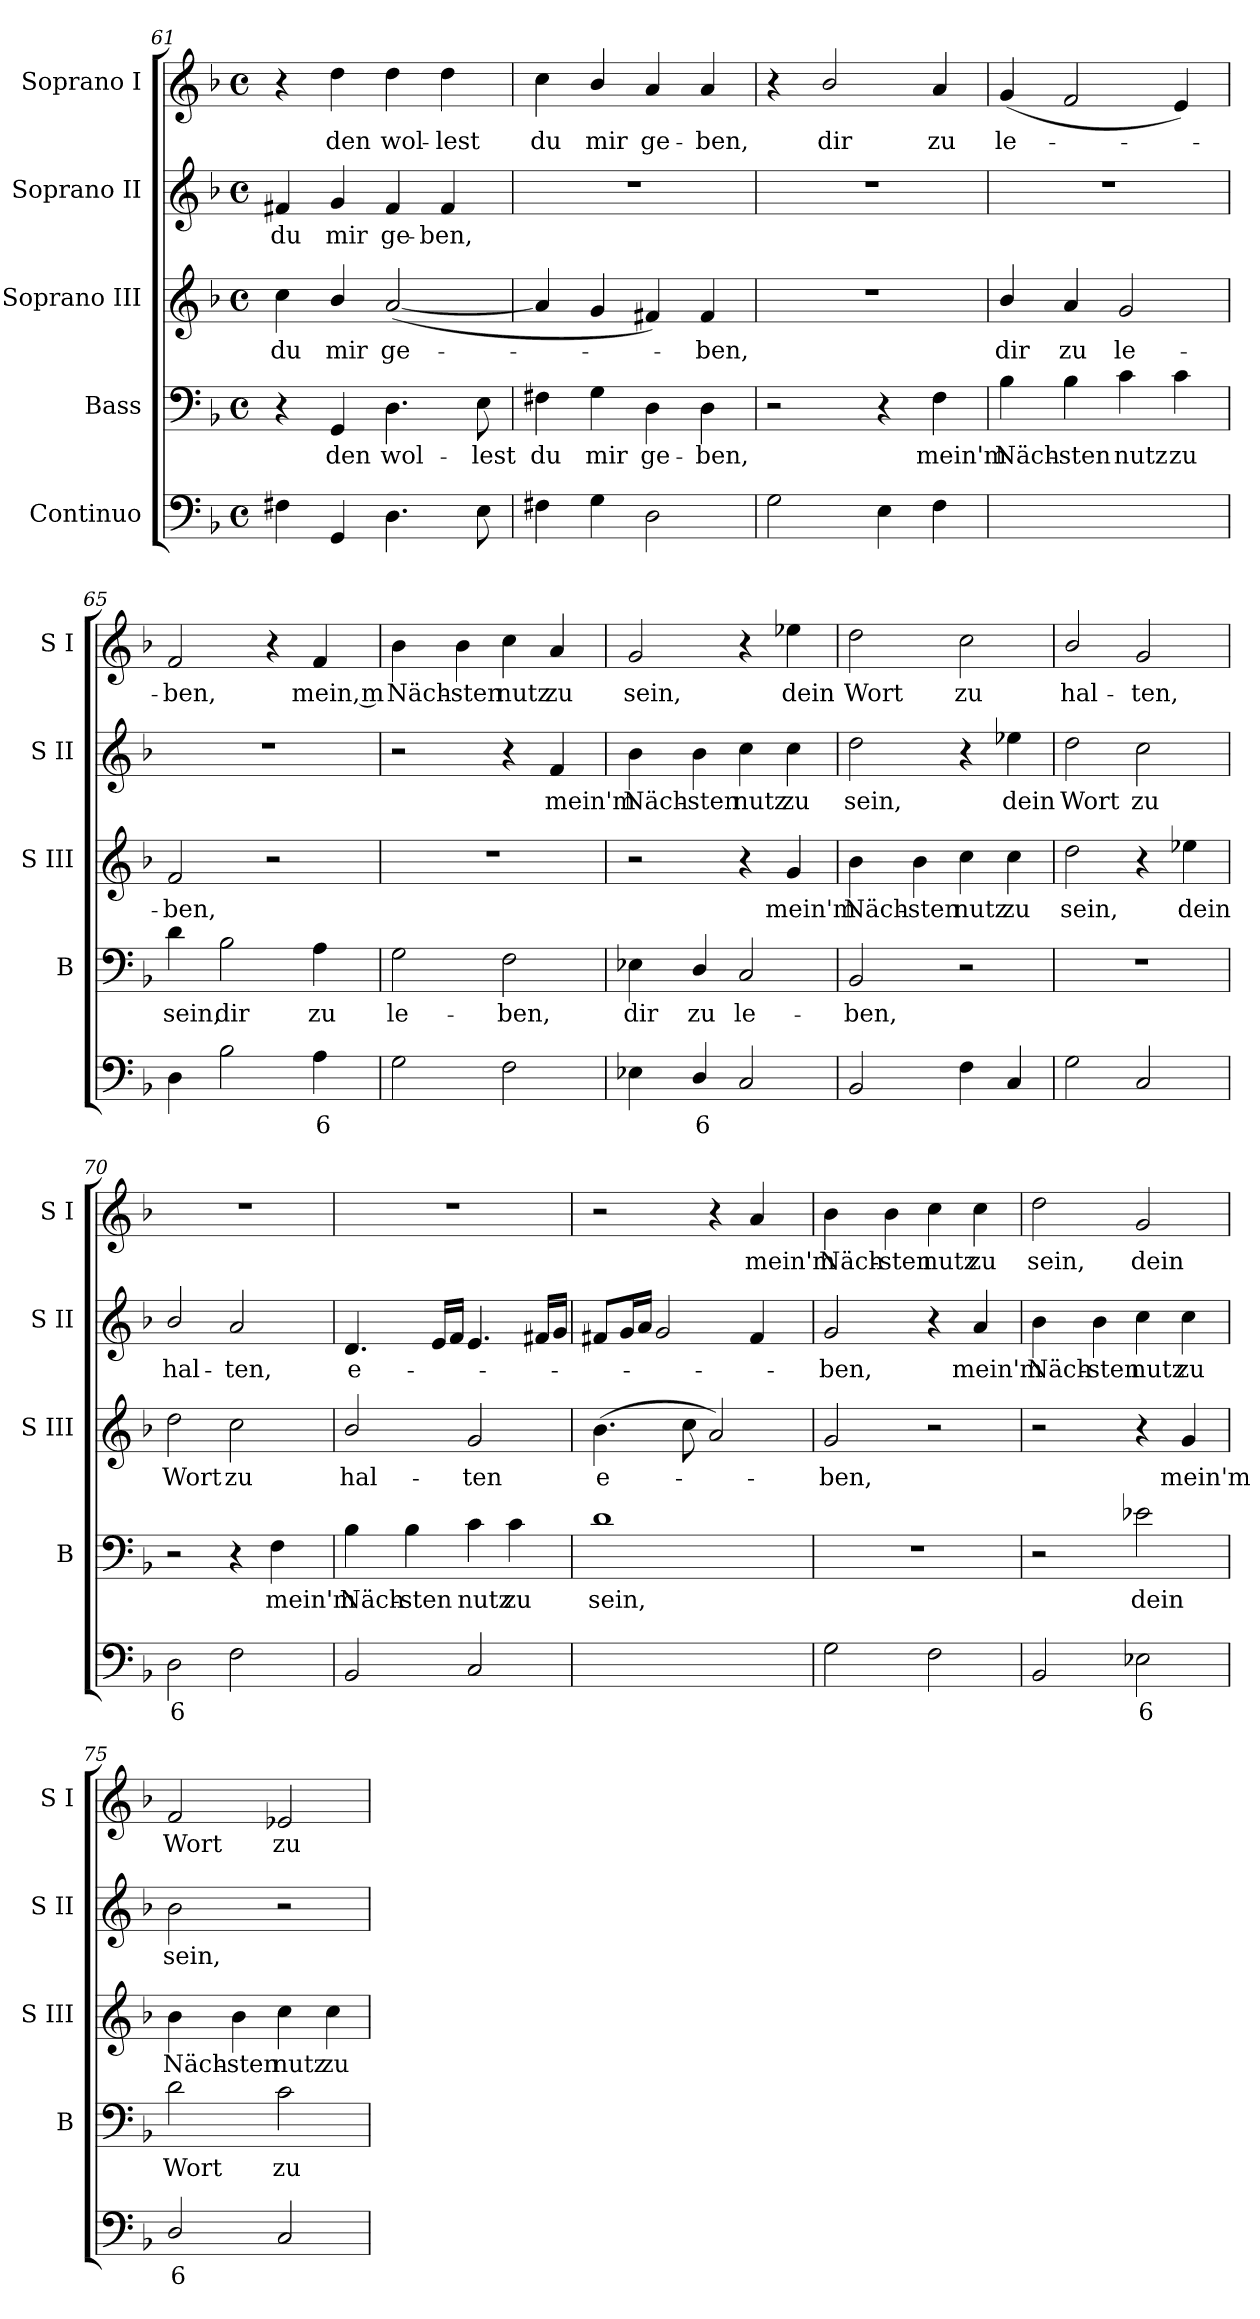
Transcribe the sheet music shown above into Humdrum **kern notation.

**kern	**text	**text	**kern	**text	**kern	**text	**kern	**text	**kern	**text
*part5	*part5	*part5	*part4	*part4	*part3	*part3	*part2	*part2	*part1	*part1
*staff5	*staff5	*staff5	*staff4	*staff4	*staff3	*staff3	*staff2	*staff2	*staff1	*staff1
*I"Continuo	*	*	*I"Bass	*	*I"Soprano III	*	*I"Soprano II	*	*I"Soprano I	*
*	*	*	*I'B	*	*I'S III	*	*I'S II	*	*I'S I	*
*clefF4	*	*	*clefF4	*	*clefG2	*	*clefG2	*	*clefG2	*
*k[b-]	*	*	*k[b-]	*	*k[b-]	*	*k[b-]	*	*k[b-]	*
*F:	*	*	*F:	*	*F:	*	*F:	*	*F:	*
*M4/4	*	*	*M4/4	*	*M4/4	*	*M4/4	*	*M4/4	*
*met(c)	*	*	*met(c)	*	*met(c)	*	*met(c)	*	*met(c)	*
=61	=61	=61	=61	=61	=61	=61	=61	=61	=61	=61
!	!	!	!	!	!	!LO:LY:b	!	!LO:LY:b	!	!
4F#X	.	.	4r	.	4cc	du	4f#X	du	4r	.
!	!	!	!	!LO:LY:b	!	!LO:LY:b	!	!LO:LY:b	!	!LO:LY:b
4GG	.	.	4GG	den	4b-/	mir	4g	mir	4dd	den
!	!	!	!	!LO:LY:b	!	!LO:LY:b	!	!LO:LY:b	!	!LO:LY:b
4.D	.	.	4.D	wol-	(<[2a	ge-	4f#	ge-	4dd	wol-
!	!	!	!	!	!	!	!	!LO:LY:b	!	!LO:LY:b
.	.	.	.	.	.	.	4f#	-ben,	4dd	-lest
!	!	!	!	!LO:LY:b	!	!	!	!	!	!
8E	.	.	8E	-lest	.	.	.	.	.	.
=62	=62	=62	=62	=62	=62	=62	=62	=62	=62	=62
!	!	!	!	!LO:LY:b	!	!	!	!	!	!LO:LY:b
4F#X	.	.	4F#X	du	4a]	.	1r	.	4cc	du
!	!	!	!	!LO:LY:b	!	!	!	!	!	!LO:LY:b
4G	.	.	4G	mir	4g	.	.	.	4b-/	mir
!	!	!	!	!LO:LY:b	!	!	!	!	!	!LO:LY:b
2D	.	.	4D	ge-	4f#X)	.	.	.	4a	ge-
!	!	!	!	!LO:LY:b	!	!LO:LY:b	!	!	!	!LO:LY:b
.	.	.	4D	-ben,	4f#	ben,	.	.	4a	-ben,
!!LO:LB:g=z
=63	=63	=63	=63	=63	=63	=63	=63	=63	=63	=63
2G	.	.	2r	.	1r	.	1r	.	4r	.
!	!	!	!	!	!	!	!	!	!	!LO:LY:b
.	.	.	.	.	.	.	.	.	2b-/	dir
4E	.	.	4r	.	.	.	.	.	.	.
!	!	!	!	!LO:LY:b	!	!	!	!	!	!LO:LY:b
4F	.	.	4F	mein'm	.	.	.	.	4a	zu
=64	=64	=64	=64	=64	=64	=64	=64	=64	=64	=64
!	!LO:LY:b	!	!	!LO:LY:b	!	!LO:LY:b	!	!	!	!LO:LY:b
[4BB-yy	6	.	4B-	Näch-	4b-/	dir	1r	.	(<4g	le-
!	!LO:LY:b	!	!	!LO:LY:b	!	!LO:LY:b	!	!	!	!
4BB-yy]	5	.	4B-	-sten	4a	zu	.	.	2f	.
!	!LO:LY:b	!	!	!LO:LY:b	!	!LO:LY:b	!	!	!	!
[4Cyy	4	.	4c	nutz	2g	le-	.	.	.	.
!	!LO:LY:b	!	!	!LO:LY:b	!	!	!	!	!	!
4Cyy]	3	.	4c	zu	.	.	.	.	4e)	.
=65	=65	=65	=65	=65	=65	=65	=65	=65	=65	=65
!	!	!	!	!LO:LY:b	!	!LO:LY:b	!	!	!	!LO:LY:b
4D	.	.	4d	sein,	2f	-ben,	1r	.	2f	ben,
!	!	!	!	!LO:LY:b	!	!	!	!	!	!
2B-	.	.	2B-	dir	.	.	.	.	.	.
.	.	.	.	.	2r	.	.	.	4r	.
!	!LO:LY:b	!	!	!LO:LY:b	!	!	!	!	!	!LO:LY:b
4A	6	.	4A	zu	.	.	.	.	4f	mein, m
=66	=66	=66	=66	=66	=66	=66	=66	=66	=66	=66
!	!	!	!	!LO:LY:b	!	!	!	!	!	!LO:LY:b
2G	.	.	2G	le-	1r	.	2r	.	4b-	Näch-
!	!	!	!	!	!	!	!	!	!	!LO:LY:b
.	.	.	.	.	.	.	.	.	4b-	-sten
!	!	!	!	!LO:LY:b	!	!	!	!	!	!LO:LY:b
2F	.	.	2F	-ben,	.	.	4r	.	4cc	nutz
!	!	!	!	!	!	!	!	!LO:LY:b	!	!LO:LY:b
.	.	.	.	.	.	.	4f	mein'm	4a	zu
=67	=67	=67	=67	=67	=67	=67	=67	=67	=67	=67
!	!	!	!	!LO:LY:b	!	!	!	!LO:LY:b	!	!LO:LY:b
4E-X	.	.	4E-X	dir	2r	.	4b-	Näch-	2g	sein,
!	!LO:LY:b	!	!	!LO:LY:b	!	!	!	!LO:LY:b	!	!
4D/	6	.	4D/	zu	.	.	4b-	-sten	.	.
!	!	!	!	!LO:LY:b	!	!	!	!LO:LY:b	!	!
2C	.	.	2C	le-	4r	.	4cc	nutz	4r	.
!	!	!	!	!	!	!LO:LY:b	!	!LO:LY:b	!	!LO:LY:b
.	.	.	.	.	4g	mein'm	4cc	zu	4ee-X	dein
!!LO:LB:g=z
=68	=68	=68	=68	=68	=68	=68	=68	=68	=68	=68
!	!	!	!	!LO:LY:b	!	!LO:LY:b	!	!LO:LY:b	!	!LO:LY:b
2BB-	.	.	2BB-	-ben,	4b-	Näch-	2dd	sein,	2dd	Wort
!	!	!	!	!	!	!LO:LY:b	!	!	!	!
.	.	.	.	.	4b-	-sten	.	.	.	.
!	!	!	!	!	!	!LO:LY:b	!	!	!	!LO:LY:b
4F	.	.	2r	.	4cc	nutz	4r	.	2cc	zu
!	!	!	!	!	!	!LO:LY:b	!	!LO:LY:b	!	!
4C	.	.	.	.	4cc	zu	4ee-X	dein	.	.
=69	=69	=69	=69	=69	=69	=69	=69	=69	=69	=69
!	!	!	!	!	!	!LO:LY:b	!	!LO:LY:b	!	!LO:LY:b
2G	.	.	1r	.	2dd	sein,	2dd	Wort	2b-/	hal-
!	!	!	!	!	!	!	!	!LO:LY:b	!	!LO:LY:b
2C	.	.	.	.	4r	.	2cc	zu	2g	-ten,
!	!	!	!	!	!	!LO:LY:b	!	!	!	!
.	.	.	.	.	4ee-X	dein	.	.	.	.
=70	=70	=70	=70	=70	=70	=70	=70	=70	=70	=70
!	!LO:LY:b	!	!	!	!	!LO:LY:b	!	!LO:LY:b	!	!
2D	6	.	2r	.	2dd	Wort	2b-/	hal-	1r	.
!	!	!	!	!	!	!LO:LY:b	!	!LO:LY:b	!	!
2F	.	.	4r	.	2cc	zu	2a	-ten,	.	.
!	!	!	!	!LO:LY:b	!	!	!	!	!	!
.	.	.	4F	mein'm	.	.	.	.	.	.
=71	=71	=71	=71	=71	=71	=71	=71	=71	=71	=71
!	!	!	!	!LO:LY:b	!	!LO:LY:b	!	!LO:LY:b	!	!
2BB-	.	.	4B-	Näch-	2b-/	hal-	4.d	e-	1r	.
!	!	!	!	!LO:LY:b	!	!	!	!	!	!
.	.	.	4B-	-sten	.	.	.	.	.	.
.	.	.	.	.	.	.	16eLL	.	.	.
.	.	.	.	.	.	.	16fJJ	.	.	.
!	!	!	!	!LO:LY:b	!	!LO:LY:b	!	!	!	!
2C	.	.	4c	nutz	2g	-ten	4.e	.	.	.
!	!	!	!	!LO:LY:b	!	!	!	!	!	!
.	.	.	4c	zu	.	.	.	.	.	.
.	.	.	.	.	.	.	16f#XLL	.	.	.
.	.	.	.	.	.	.	16gJJ	.	.	.
=72	=72	=72	=72	=72	=72	=72	=72	=72	=72	=72
!	!LO:LY:b	!	!	!LO:LY:b	!	!LO:LY:b	!	!	!	!
[4Dyy	6	.	1d	sein,	(>4.b-	e-	8f#X/L	.	2r	.
.	.	.	.	.	.	.	16g/L	.	.	.
.	.	.	.	.	.	.	16a/JJ	.	.	.
!	!LO:LY:b	!LO:LY:b	!	!	!	!	!	!	!	!
4Dyy_	6	4	.	.	.	.	2g/	.	.	.
.	.	.	.	.	8cc	.	.	.	.	.
!	!	!LO:LY:b	!	!	!	!	!	!	!	!
4Dyy_	.	4	.	.	2a)	.	.	.	4r	.
!	!	!	!	!	!	!	!	!	!	!LO:LY:b
4Dyy]	.	.	.	.	.	.	4f#	.	4a	mein'm
!!LO:LB:g=z
=73	=73	=73	=73	=73	=73	=73	=73	=73	=73	=73
!	!	!	!	!	!	!LO:LY:b	!	!LO:LY:b	!	!LO:LY:b
2G	.	.	1r	.	2g	ben,	2g	ben,	4b-	Näch-
!	!	!	!	!	!	!	!	!	!	!LO:LY:b
.	.	.	.	.	.	.	.	.	4b-	-sten
!	!	!	!	!	!	!	!	!	!	!LO:LY:b
2F	.	.	.	.	2r	.	4r	.	4cc	nutz
!	!	!	!	!	!	!	!	!LO:LY:b	!	!LO:LY:b
.	.	.	.	.	.	.	4a	mein'm	4cc	zu
=74	=74	=74	=74	=74	=74	=74	=74	=74	=74	=74
!	!	!	!	!	!	!	!	!LO:LY:b	!	!LO:LY:b
2BB-	.	.	2r	.	2r	.	4b-	Näch-	2dd	sein,
!	!	!	!	!	!	!	!	!LO:LY:b	!	!
.	.	.	.	.	.	.	4b-	-sten	.	.
!	!LO:LY:b	!	!	!LO:LY:b	!	!	!	!LO:LY:b	!	!LO:LY:b
2E-X	6	.	2e-X	dein	4r	.	4cc	nutz	2g	dein
!	!	!	!	!	!	!LO:LY:b	!	!LO:LY:b	!	!
.	.	.	.	.	4g	mein'm	4cc	zu	.	.
=75	=75	=75	=75	=75	=75	=75	=75	=75	=75	=75
!	!LO:LY:b	!	!	!LO:LY:b	!	!LO:LY:b	!	!LO:LY:b	!	!LO:LY:b
2D/	6	.	2d	Wort	4b-	Näch-	2b-	sein,	2f	Wort
!	!	!	!	!	!	!LO:LY:b	!	!	!	!
.	.	.	.	.	4b-	-sten	.	.	.	.
!	!	!	!	!LO:LY:b	!	!LO:LY:b	!	!	!	!LO:LY:b
2C	.	.	2c	zu	4cc	nutz	2r	.	2e-X	zu
!	!	!	!	!	!	!LO:LY:b	!	!	!	!
.	.	.	.	.	4cc	zu	.	.	.	.
=	=	=	=	=	=	=	=	=	=	=
*-	*-	*-	*-	*-	*-	*-	*-	*-	*-	*-
